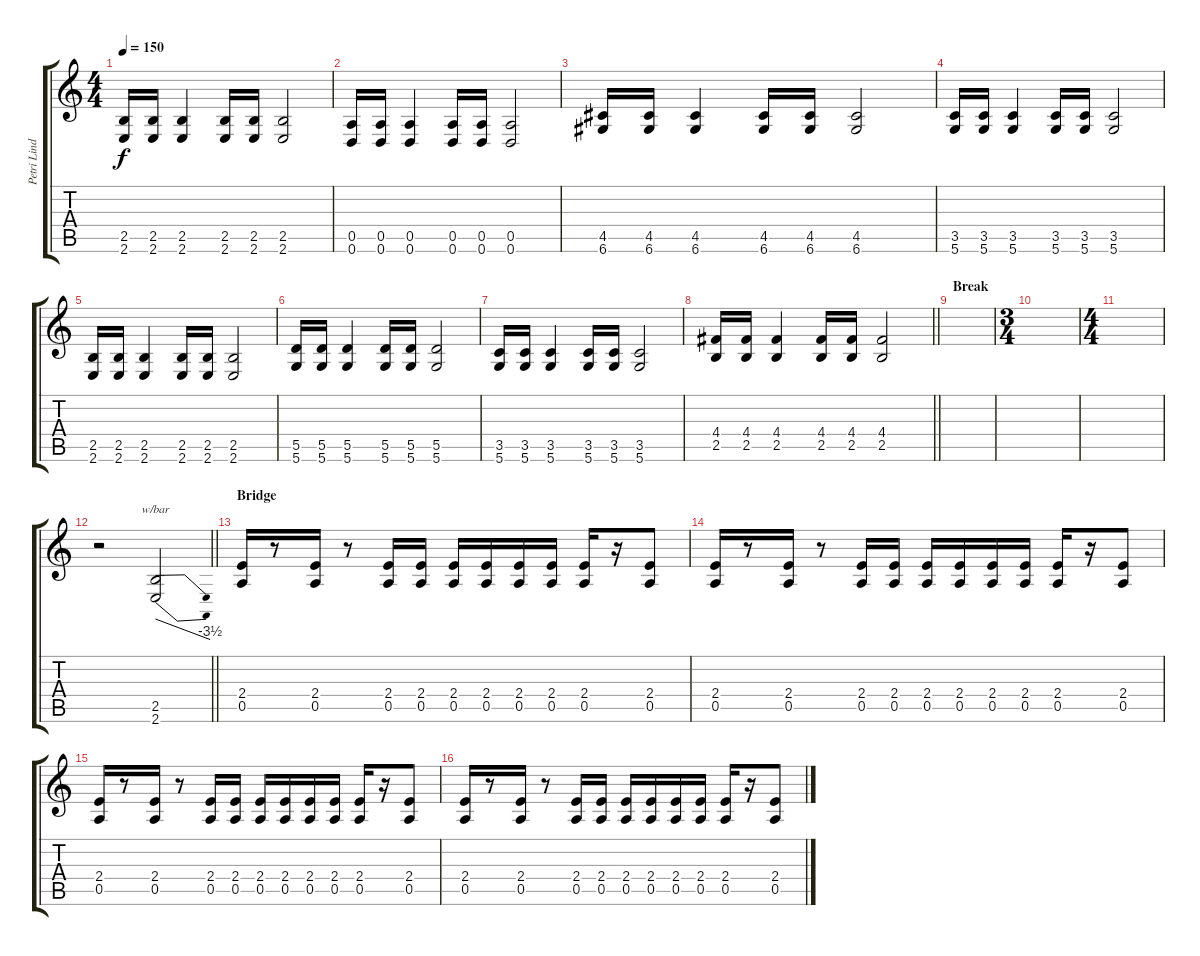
\track ("Petri Lindroos" "Petri Lind") {instrument distortionguitar}
\staff {score tabs}
\tuning (E4 B3 G3 D3 A2 D2) {hide}
\ts (4 4)
\tempo 150
\clef g2
\ks c
(2.5 2.6).16{dy f} (2.5 2.6).16 (2.5 2.6).4 (2.5 2.6).16 (2.5 2.6).16 (2.5 2.6).2 |
(0.5 0.6).16 (0.5 0.6).16 (0.5 0.6).4 (0.5 0.6).16 (0.5 0.6).16 (0.5 0.6).2 |
(4.5 6.6).16 (4.5 6.6).16 (4.5 6.6).4 (4.5 6.6).16 (4.5 6.6).16 (4.5 6.6).2 |
(3.5 5.6).16 (3.5 5.6).16 (3.5 5.6).4 (3.5 5.6).16 (3.5 5.6).16 (3.5 5.6).2 |
(2.5 2.6).16 (2.5 2.6).16 (2.5 2.6).4 (2.5 2.6).16 (2.5 2.6).16 (2.5 2.6).2 |
(5.5 5.6).16 (5.5 5.6).16 (5.5 5.6).4 (5.5 5.6).16 (5.5 5.6).16 (5.5 5.6).2 |
(3.5 5.6).16 (3.5 5.6).16 (3.5 5.6).4 (3.5 5.6).16 (3.5 5.6).16 (3.5 5.6).2 |
\barLineRight lightlight
(4.4 2.5).16 (4.4 2.5).16 (4.4 2.5).4 (4.4 2.5).16 (4.4 2.5).16 (4.4 2.5).2 |
\section ("" "Break")
|
\ts (3 4)
|
\ts (4 4)
|
\barLineRight lightlight
r.2 (2.5 2.6).2{tbe (dive default 0 0 60 -14)} |
\section ("" "Bridge")
(2.4 0.5).16 r.8 (2.4 0.5).16 r.8 (2.4 0.5).16 (2.4 0.5).16 (2.4 0.5).16 (2.4 0.5).16 (2.4 0.5).16 (2.4 0.5).16 (2.4 0.5).16 r.16 (2.4 0.5).8 |
(2.4 0.5).16 r.8 (2.4 0.5).16 r.8 (2.4 0.5).16 (2.4 0.5).16 (2.4 0.5).16 (2.4 0.5).16 (2.4 0.5).16 (2.4 0.5).16 (2.4 0.5).16 r.16 (2.4 0.5).8 |
(2.4 0.5).16 r.8 (2.4 0.5).16 r.8 (2.4 0.5).16 (2.4 0.5).16 (2.4 0.5).16 (2.4 0.5).16 (2.4 0.5).16 (2.4 0.5).16 (2.4 0.5).16 r.16 (2.4 0.5).8 |
(2.4 0.5).16 r.8 (2.4 0.5).16 r.8 (2.4 0.5).16 (2.4 0.5).16 (2.4 0.5).16 (2.4 0.5).16 (2.4 0.5).16 (2.4 0.5).16 (2.4 0.5).16 r.16 (2.4 0.5).8
